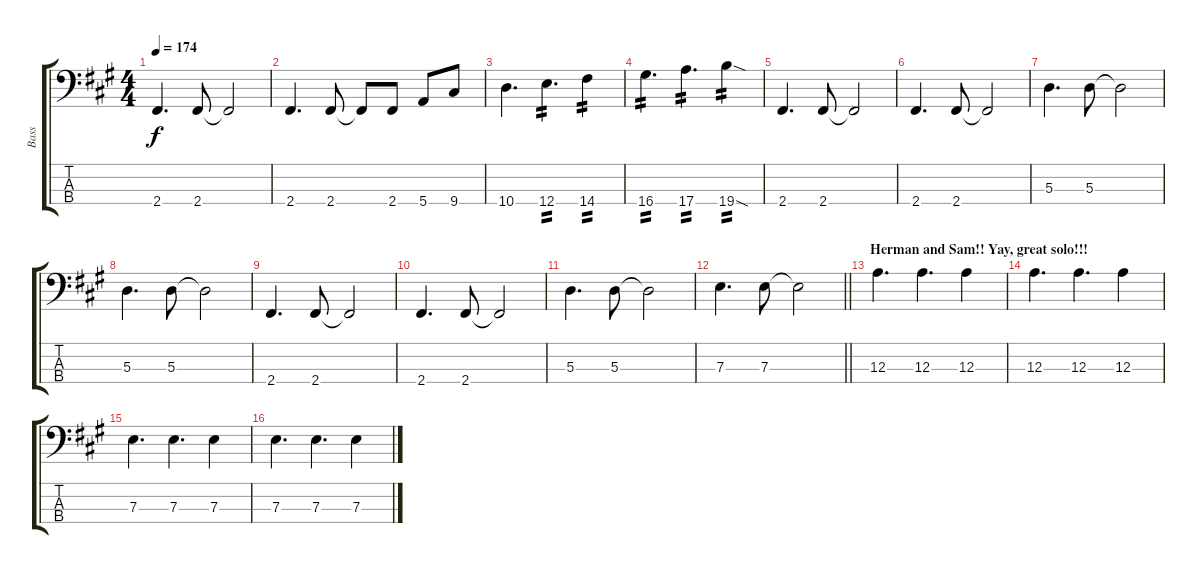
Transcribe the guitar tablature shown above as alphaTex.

\track ("Bass" "Bass") {instrument electricbasspick}
\staff {score tabs}
\tuning (G2 D2 A1 E1) {hide}
\ts (4 4)
\tempo 174
\clef f4
\ks f#minor
2.4.4{d dy f} 2.4.8 2.4{t}.2 |
2.4.4{d} 2.4.8 2.4{t}.8 2.4.8 5.4.8 9.4.8 |
10.4.4{d} 12.4.4{d tp 2} 14.4.4{tp 2} |
16.4.4{d tp 2} 17.4.4{d tp 2} 19.4{sod}.4{tp 2} |
2.4.4{d} 2.4.8 2.4{t}.2 |
2.4.4{d} 2.4.8 2.4{t}.2 |
5.3.4{d} 5.3.8 5.3{t}.2 |
5.3.4{d} 5.3.8 5.3{t}.2 |
2.4.4{d} 2.4.8 2.4{t}.2 |
2.4.4{d} 2.4.8 2.4{t}.2 |
5.3.4{d} 5.3.8 5.3{t}.2 |
\barLineRight lightlight
7.3.4{d} 7.3.8 7.3{t}.2 |
\section ("" "Herman and Sam!! Yay, great solo!!!")
12.3.4{d} 12.3.4{d} 12.3.4 |
12.3.4{d} 12.3.4{d} 12.3.4 |
7.3.4{d} 7.3.4{d} 7.3.4 |
7.3.4{d} 7.3.4{d} 7.3.4
